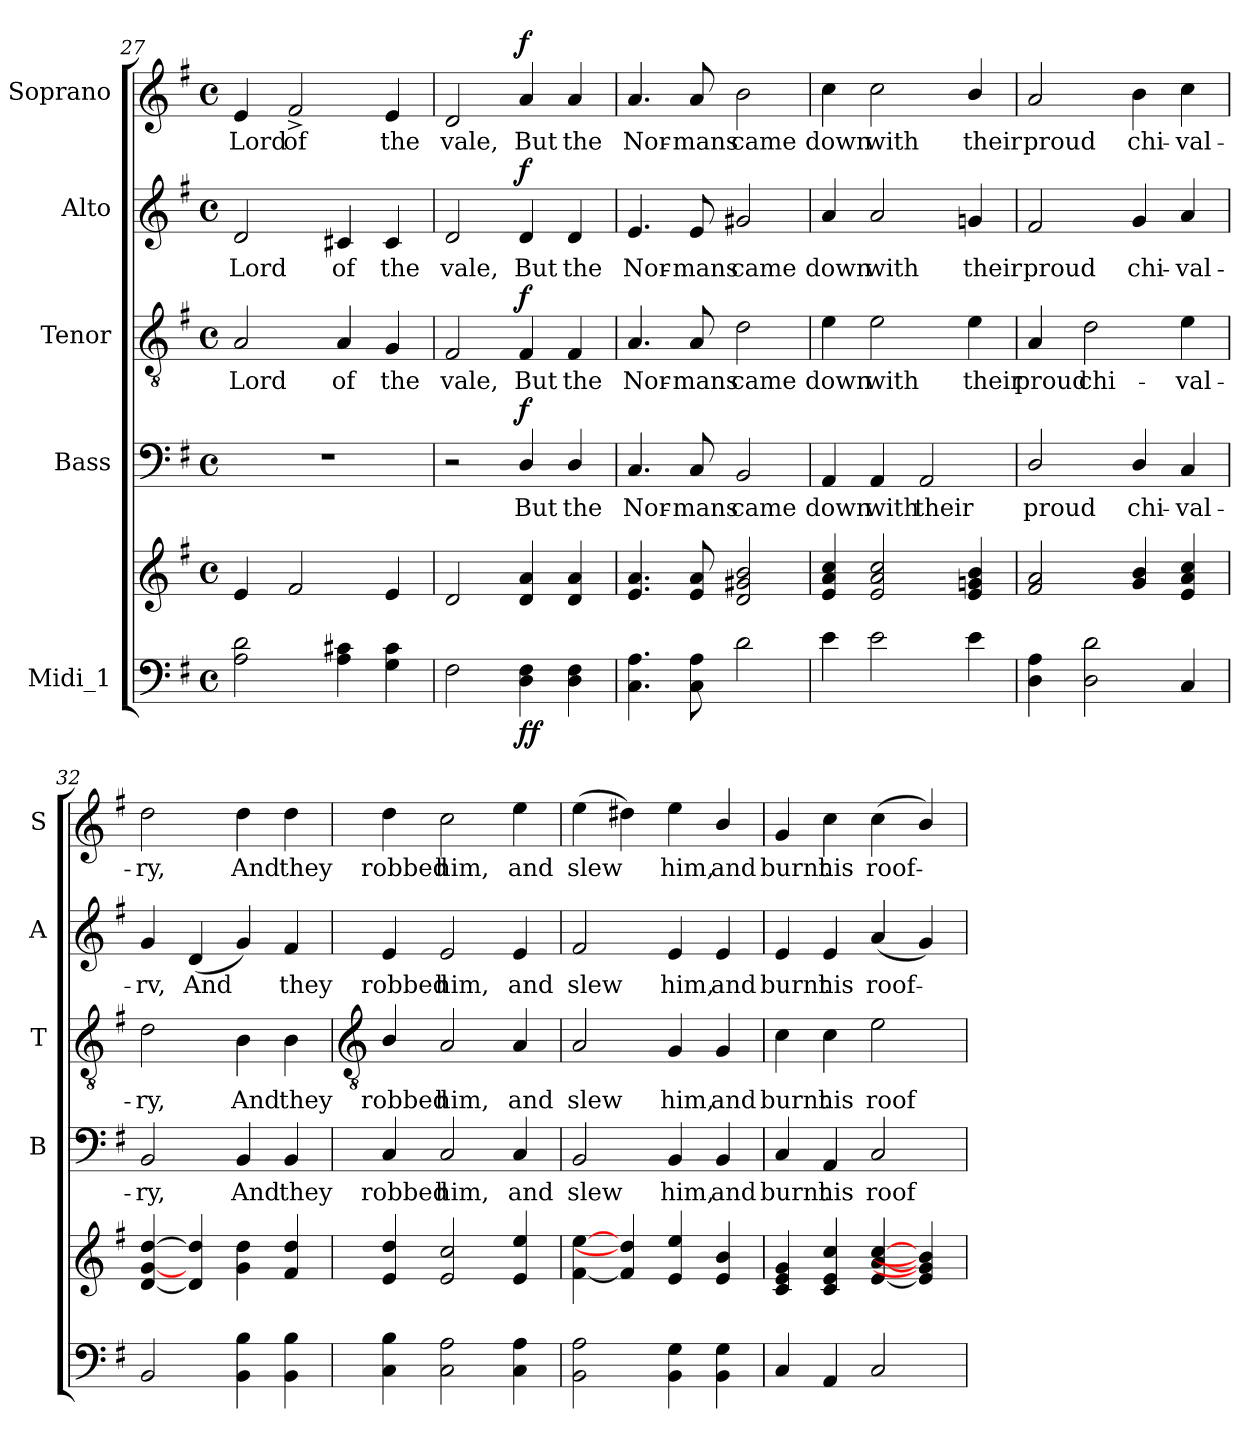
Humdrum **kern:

**kern	**kern	**dynam	**kern	**text	**dynam	**kern	**text	**dynam	**kern	**text	**dynam	**kern	**text	**dynam
*part5	*part5	*part5	*part4	*part4	*part4	*part3	*part3	*part3	*part2	*part2	*part2	*part1	*part1	*part1
*staff6	*staff5	*staff5/6	*staff4	*staff4	*staff4	*staff3	*staff3	*staff3	*staff2	*staff2	*staff2	*staff1	*staff1	*staff1
*I"Midi_1	*	*	*I"Bass	*	*	*I"Tenor	*	*	*I"Alto	*	*	*I"Soprano	*	*
*	*	*	*I'B	*	*	*I'T	*	*	*I'A	*	*	*I'S	*	*
!!LO:LB:g=z
*clefF4	*clefG2	*	*clefF4	*	*	*clefGv2	*	*	*clefG2	*	*	*clefG2	*	*
*k[f#]	*k[f#]	*	*k[f#]	*	*	*k[f#]	*	*	*k[f#]	*	*	*k[f#]	*	*
*G:	*G:	*	*G:	*	*	*G:	*	*	*G:	*	*	*G:	*	*
*M4/4	*M4/4	*	*M4/4	*	*	*M4/4	*	*	*M4/4	*	*	*M4/4	*	*
*met(c)	*met(c)	*	*met(c)	*	*	*met(c)	*	*	*met(c)	*	*	*met(c)	*	*
=27	=27	=27	=27	=27	=27	=27	=27	=27	=27	=27	=27	=27	=27	=27
!	!	!	!	!	!	!	!LO:LY:b	!	!	!LO:LY:b	!	!	!LO:LY:b	!
2A 2d	4e	.	1r	.	.	2A	Lord	.	2d	Lord	.	4e	Lord	.
!	!	!	!	!	!	!	!	!	!	!	!	!	!LO:LY:b	!
.	2f#	.	.	.	.	.	.	.	.	.	.	2f#^	of	.
!	!	!	!	!	!	!	!LO:LY:b	!	!	!LO:LY:b	!	!	!	!
4A 4c#X	.	.	.	.	.	4A	of	.	4c#X	of	.	.	.	.
!	!	!	!	!	!	!	!LO:LY:b	!	!	!LO:LY:b	!	!	!LO:LY:b	!
4G 4c#	4e	.	.	.	.	4G	the	.	4c#	the	.	4e	the	.
=28	=28	=28	=28	=28	=28	=28	=28	=28	=28	=28	=28	=28	=28	=28
!	!	!	!	!	!	!	!LO:LY:b	!	!	!LO:LY:b	!	!	!LO:LY:b	!
2F#	2d	.	2r	.	.	2F#	vale,	.	2d	vale,	.	2d	vale,	.
!	!	!LO:DY:b=2	!	!LO:LY:b	!	!	!LO:LY:b	!	!	!LO:LY:b	!	!	!LO:LY:b	!
!	!	!LO:DY:n=1:b	!	!	!LO:DY:b	!	!	!LO:DY:b	!	!	!LO:DY:b	!	!	!LO:DY:b
4D 4F#	4d 4a	f f	4D/	But	f	4F#	But	f	4d	But	f	4a	But	f
!	!	!	!	!LO:LY:b	!	!	!LO:LY:b	!	!	!LO:LY:b	!	!	!LO:LY:b	!
4D 4F#	4d 4a	.	4D/	the	.	4F#	the	.	4d	the	.	4a	the	.
=29	=29	=29	=29	=29	=29	=29	=29	=29	=29	=29	=29	=29	=29	=29
!	!	!	!	!LO:LY:b	!	!	!LO:LY:b	!	!	!LO:LY:b	!	!	!LO:LY:b	!
4.C 4.A	4.e 4.a	.	4.C	Nor-	.	4.A	Nor-	.	4.e	Nor-	.	4.a	Nor-	.
!	!	!	!	!LO:LY:b	!	!	!LO:LY:b	!	!	!LO:LY:b	!	!	!LO:LY:b	!
8C 8A	8e 8a	.	8C	-mans	.	8A	-mans	.	8e	-mans	.	8a	-mans	.
!	!	!	!	!LO:LY:b	!	!	!LO:LY:b	!	!	!LO:LY:b	!	!	!LO:LY:b	!
2d	2d 2g#X 2b	.	2BB	came	.	2d	came	.	2g#X	came	.	2b	came	.
=30	=30	=30	=30	=30	=30	=30	=30	=30	=30	=30	=30	=30	=30	=30
!	!	!	!	!LO:LY:b	!	!	!LO:LY:b	!	!	!LO:LY:b	!	!	!LO:LY:b	!
4e	4e 4a 4cc	.	4AA	down	.	4e	down	.	4a	down	.	4cc	down	.
!	!	!	!	!LO:LY:b	!	!	!LO:LY:b	!	!	!LO:LY:b	!	!	!LO:LY:b	!
2e	2e 2a 2cc	.	4AA	with	.	2e	with	.	2a	with	.	2cc	with	.
!	!	!	!	!LO:LY:b	!	!	!	!	!	!	!	!	!	!
.	.	.	2AA	their	.	.	.	.	.	.	.	.	.	.
!	!	!	!	!	!	!	!LO:LY:b	!	!	!LO:LY:b	!	!	!LO:LY:b	!
4e	4e/ 4gn/ 4b/	.	.	.	.	4e	their	.	4gn	their	.	4b/	their	.
=31	=31	=31	=31	=31	=31	=31	=31	=31	=31	=31	=31	=31	=31	=31
!	!	!	!	!LO:LY:b	!	!	!LO:LY:b	!	!	!LO:LY:b	!	!	!LO:LY:b	!
4D 4A	2f# 2a	.	2D/	proud	.	4A	proud	.	2f#	proud	.	2a	proud	.
!	!	!	!	!	!	!	!LO:LY:b	!	!	!	!	!	!	!
2D 2d	.	.	.	.	.	2d	chi-	.	.	.	.	.	.	.
!	!	!	!	!LO:LY:b	!	!	!	!	!	!LO:LY:b	!	!	!LO:LY:b	!
.	4g 4b	.	4D/	chi-	.	.	.	.	4g	chi-	.	4b	chi-	.
!	!	!	!	!LO:LY:b	!	!	!LO:LY:b	!	!	!LO:LY:b	!	!	!LO:LY:b	!
4C	4e 4a 4cc	.	4C	-val-	.	4e	-val-	.	4a	-val-	.	4cc	-val-	.
=32	=32	=32	=32	=32	=32	=32	=32	=32	=32	=32	=32	=32	=32	=32
!	!	!	!	!LO:LY:b	!	!	!LO:LY:b	!	!	!LO:LY:b	!	!	!LO:LY:b	!
2BB	[4d [4g [4dd	.	2BB	-ry,	.	2d	-ry,	.	4g	-rv,	.	2dd	-ry,	.
!	!	!	!	!	!	!	!	!	!	!LO:LY:b	!	!	!	!
.	4d] 4dd]	.	.	.	.	.	.	.	(<4d	And	.	.	.	.
!	!	!	!	!LO:LY:b	!	!	!LO:LY:b	!	!	!	!	!	!LO:LY:b	!
4BB 4B	4g 4dd	.	4BB	And	.	4B	And	.	4g)	.	.	4dd	And	.
!	!	!	!	!LO:LY:b	!	!	!LO:LY:b	!	!	!LO:LY:b	!	!	!LO:LY:b	!
4BB 4B	4f# 4dd	.	4BB	they	.	4B	they	.	4f#	they	.	4dd	they	.
!!LO:LB:g=z
=33	=33	=33	=33	=33	=33	=33	=33	=33	=33	=33	=33	=33	=33	=33
*	*	*	*	*	*	*clefGv2	*	*	*	*	*	*	*	*
!	!	!	!	!LO:LY:b	!	!	!LO:LY:b	!	!	!LO:LY:b	!	!	!LO:LY:b	!
4C 4B	4e 4dd	.	4C	robbed	.	4B/	robbed	.	4e	robbed	.	4dd	robbed	.
!	!	!	!	!LO:LY:b	!	!	!LO:LY:b	!	!	!LO:LY:b	!	!	!LO:LY:b	!
2C 2A	2e 2cc	.	2C	him,	.	2A	him,	.	2e	him,	.	2cc	him,	.
!	!	!	!	!LO:LY:b	!	!	!LO:LY:b	!	!	!LO:LY:b	!	!	!LO:LY:b	!
4C 4A	4e 4ee	.	4C	and	.	4A	and	.	4e	and	.	4ee	and	.
=34	=34	=34	=34	=34	=34	=34	=34	=34	=34	=34	=34	=34	=34	=34
!	!	!	!	!LO:LY:b	!	!	!LO:LY:b	!	!	!LO:LY:b	!	!	!LO:LY:b	!
2BB 2A	[4f# [4ee	.	2BB	slew	.	2A	slew	.	2f#	slew	.	(>4ee	slew	.
.	4f#] 4dd#]	.	.	.	.	.	.	.	.	.	.	4dd#X)	.	.
!	!	!	!	!LO:LY:b	!	!	!LO:LY:b	!	!	!LO:LY:b	!	!	!LO:LY:b	!
4BB 4G	4e 4ee	.	4BB	him,	.	4G	him,	.	4e	him,	.	4ee	him,	.
!	!	!	!	!LO:LY:b	!	!	!LO:LY:b	!	!	!LO:LY:b	!	!	!LO:LY:b	!
4BB 4G	4e/ 4b/	.	4BB	and	.	4G	and	.	4e	and	.	4b/	and	.
=35	=35	=35	=35	=35	=35	=35	=35	=35	=35	=35	=35	=35	=35	=35
!	!	!	!	!LO:LY:b	!	!	!LO:LY:b	!	!	!LO:LY:b	!	!	!LO:LY:b	!
4C	4c 4e 4g	.	4C	burnt	.	4c	burnt	.	4e	burnt	.	4g	burnt	.
!	!	!	!	!LO:LY:b	!	!	!LO:LY:b	!	!	!LO:LY:b	!	!	!LO:LY:b	!
4AA	4c 4e 4cc	.	4AA	his	.	4c	his	.	4e	his	.	4cc	his	.
!	!	!	!	!LO:LY:b	!	!	!LO:LY:b	!	!	!LO:LY:b	!	!	!LO:LY:b	!
2C	[4e [4a [4cc	.	2C	roof-	.	2e	roof-	.	(<4a	roof-	.	(<4cc	roof-	.
.	4e/] 4g/] 4b/]	.	.	.	.	.	.	.	4g)	.	.	4b/)	.	.
=	=	=	=	=	=	=	=	=	=	=	=	=	=	=
*-	*-	*-	*-	*-	*-	*-	*-	*-	*-	*-	*-	*-	*-	*-
